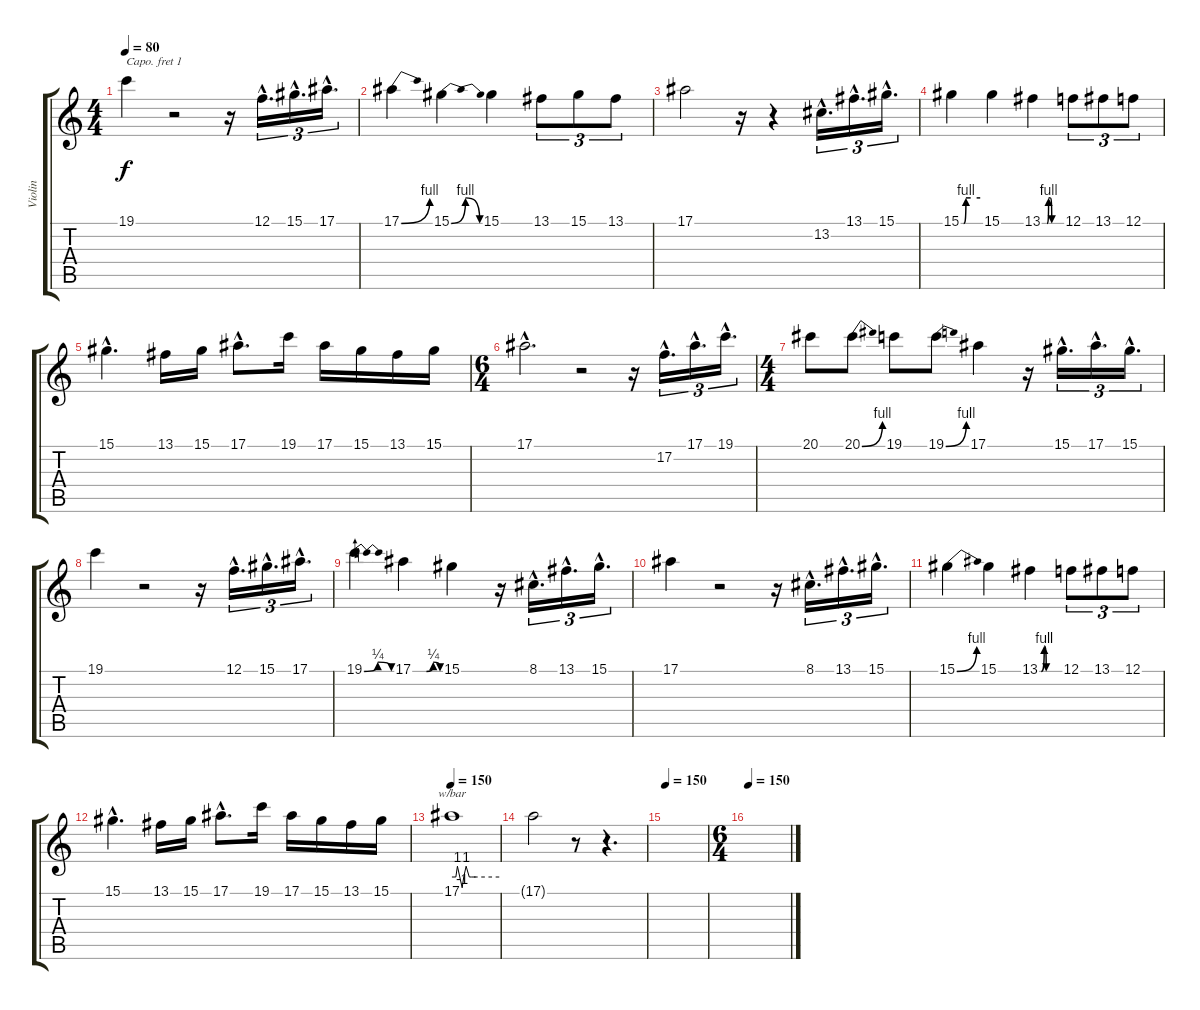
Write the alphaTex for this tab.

\track ("Violin" "Violin") {instrument violin}
\staff {score tabs}
\capo 1
\tuning (E4 B3 G3 D3 A2 E2) {hide}
\ts (4 4)
\tempo 80
\clef g2
\ks c
19.1.4{dy f} r.2 r.16 12.1{hac}.16{d tu (3 2)} 15.1{hac}.16{d tu (3 2)} 17.1{hac}.16{d tu (3 2)} |
17.1{be (bend 0 0 60 4)}.4 15.1{be (bendrelease 0 0 30 4 30 4 60 0)}.4 15.1.4 13.1.8{tu (3 2)} 15.1.8{tu (3 2)} 13.1.8{tu (3 2)} |
17.1.2 r.16 r.4 13.2{hac}.16{d tu (3 2)} 13.1{hac}.16{d tu (3 2)} 15.1{hac}.16{d tu (3 2)} |
15.1{be (custom 0 0 8 0 15 4 30 4 60 4)}.4 15.1.4 13.1{be (custom 0 0 15 0 20 4 25 4 30 0 45 0 60 0)}.4 12.1.8{tu (3 2)} 13.1.8{tu (3 2)} 12.1.8{tu (3 2)} |
15.1{hac}.4{d} 13.1.16 15.1.16 17.1{hac}.8{d} 19.1.16 17.1.16 15.1.16 13.1.16 15.1.16 |
\ts (6 4)
17.1{hac}.2{d} r.2 r.16 17.2{hac}.16{d tu (3 2)} 17.1{hac}.16{d tu (3 2)} 19.1{hac}.16{d tu (3 2)} |
\ts (4 4)
20.1.8 20.1{be (bend 0 0 60 4)}.8 19.1.8 19.1{be (bend 0 0 60 4)}.8 17.1.4 r.16 15.1{hac}.16{d tu (3 2)} 17.1{hac}.16{d tu (3 2)} 15.1{hac}.16{d tu (3 2)} |
19.1.4 r.2 r.16 12.1{hac}.16{d tu (3 2)} 15.1{hac}.16{d tu (3 2)} 17.1{hac}.16{d tu (3 2)} |
19.1{be (bendrelease 0 0 30 1 50 1 60 0)}.4 17.1{be (custom 0 0 15 0 30 0 45 1 60 0)}.4 15.1.4 r.16 8.1{hac}.16{d tu (3 2)} 13.1{hac}.16{d tu (3 2)} 15.1{hac}.16{d tu (3 2)} |
17.1.4 r.2 r.16 8.1{hac}.16{d tu (3 2)} 13.1{hac}.16{d tu (3 2)} 15.1{hac}.16{d tu (3 2)} |
15.1{be (bend 0 0 60 4)}.4 15.1.4 13.1{be (custom 0 0 5 0 14 4 20 0 30 0 45 0 60 0)}.4 12.1.8{tu (3 2)} 13.1.8{tu (3 2)} 12.1.8{tu (3 2)} |
15.1{hac}.4{d} 13.1.16 15.1.16 17.1{hac}.8{d} 19.1.16 17.1.16 15.1.16 13.1.16 15.1.16 |
\tempo 150
17.1.1{tbe (custom default 0 0 5 0 7 4 10 0 13 -4 15 0 18 4 22 0 25 0 30 0 60 0) volume 5} |
17.1{t}.2 r.8 r.4{d volume 12} |
\tempo 150
|
\ts (6 4)
\tempo 150
